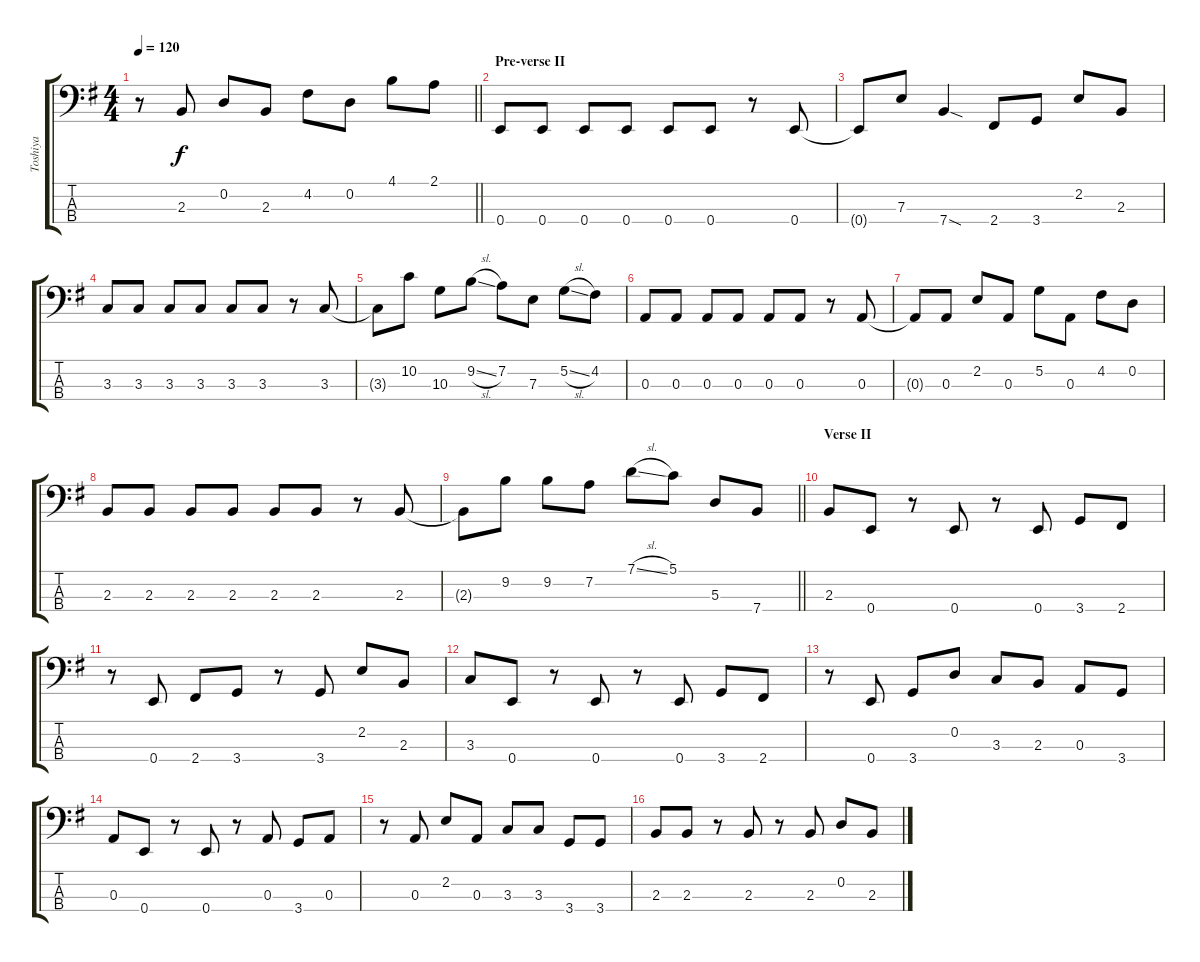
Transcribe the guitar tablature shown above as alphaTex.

\track ("Toshiya" "Toshiya") {instrument electricbasspick}
\staff {score tabs}
\tuning (G2 D2 A1 E1) {hide}
\ts (4 4)
\tempo 120
\clef f4
\barLineRight lightlight
\ks g
r.8{dy f} 2.3.8 0.2.8 2.3.8 4.2.8 0.2.8 4.1.8 2.1.8 |
\section ("" "Pre-verse II")
0.4.8 0.4.8 0.4.8 0.4.8 0.4.8 0.4.8 r.8 0.4.8 |
0.4{t}.8 7.3.8 7.4{sod}.4 2.4.8 3.4.8 2.2.8 2.3.8 |
3.3.8 3.3.8 3.3.8 3.3.8 3.3.8 3.3.8 r.8 3.3.8 |
3.3{t}.8 10.2.8 10.3.8 9.2{sl}.8 7.2.8 7.3.8 5.2{sl}.8 4.2.8 |
0.3.8 0.3.8 0.3.8 0.3.8 0.3.8 0.3.8 r.8 0.3.8 |
0.3{t}.8 0.3.8 2.2.8 0.3.8 5.2.8 0.3.8 4.2.8 0.2.8 |
2.3.8 2.3.8 2.3.8 2.3.8 2.3.8 2.3.8 r.8 2.3.8 |
\barLineRight lightlight
2.3{t}.8 9.2.8 9.2.8 7.2.8 7.1{sl}.8 5.1.8 5.3.8 7.4.8 |
\section ("" "Verse II")
2.3.8 0.4.8 r.8 0.4.8 r.8 0.4.8 3.4.8 2.4.8 |
r.8 0.4.8 2.4.8 3.4.8 r.8 3.4.8 2.2.8 2.3.8 |
3.3.8 0.4.8 r.8 0.4.8 r.8 0.4.8 3.4.8 2.4.8 |
r.8 0.4.8 3.4.8 0.2.8 3.3.8 2.3.8 0.3.8 3.4.8 |
0.3.8 0.4.8 r.8 0.4.8 r.8 0.3.8 3.4.8 0.3.8 |
r.8 0.3.8 2.2.8 0.3.8 3.3.8 3.3.8 3.4.8 3.4.8 |
2.3.8 2.3.8 r.8 2.3.8 r.8 2.3.8 0.2.8 2.3.8
